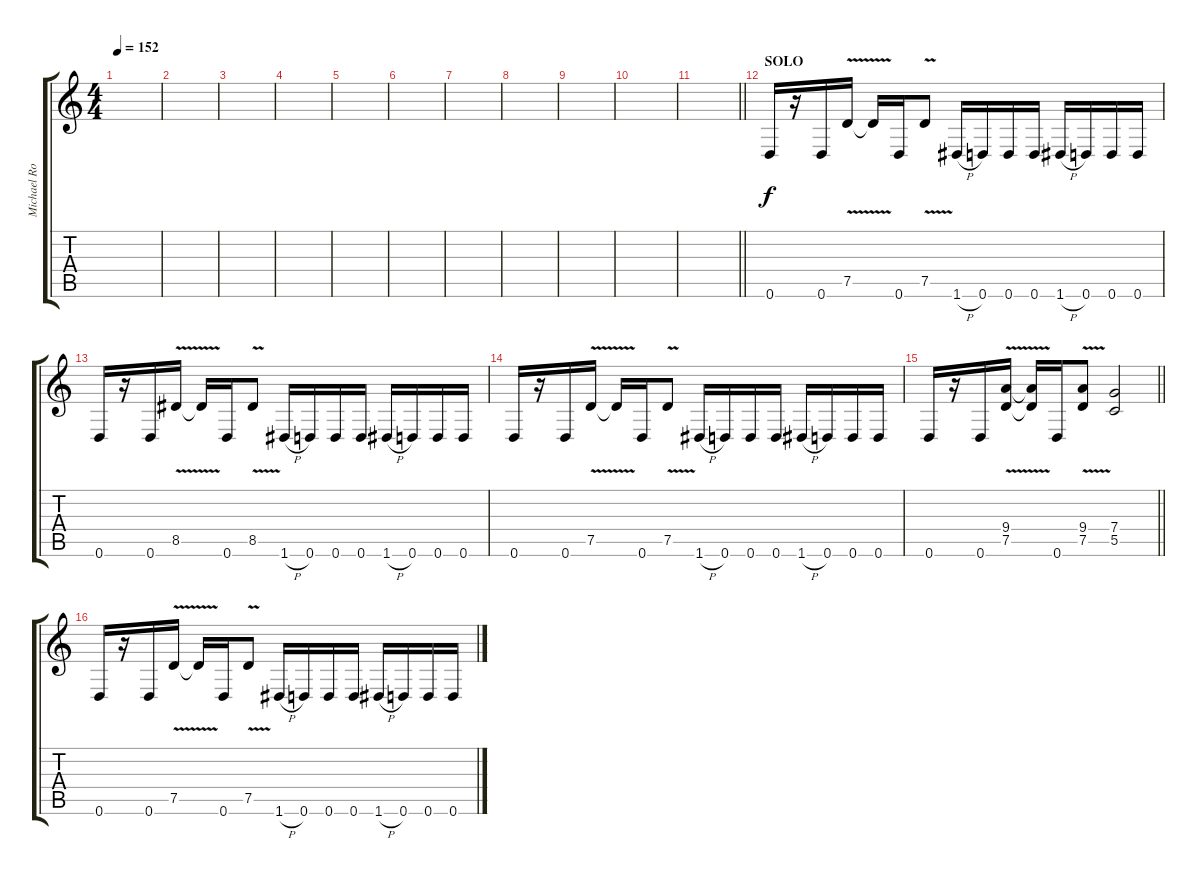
\track ("Michael Romeo 2" "Michael Ro") {instrument overdrivenguitar}
\staff {score tabs}
\tuning (D4 A3 F3 C3 G2 D2) {hide}
\ts (4 4)
\tempo 152
\clef g2
\ks c
|
|
|
|
|
|
|
|
|
|
\barLineRight lightlight
|
\section ("" "SOLO")
0.6.16 r.16 0.6.16 7.5{v}.16 7.5{t}.16 0.6.16 7.5{v}.8 1.6{h}.16 0.6.16 0.6.16 0.6.16 1.6{h}.16 0.6.16 0.6.16 0.6.16 |
0.6.16 r.16 0.6.16 8.5{v}.16 8.5{t}.16 0.6.16 8.5{v}.8 1.6{h}.16 0.6.16 0.6.16 0.6.16 1.6{h}.16 0.6.16 0.6.16 0.6.16 |
0.6.16 r.16 0.6.16 7.5{v}.16 7.5{t}.16 0.6.16 7.5{v}.8 1.6{h}.16 0.6.16 0.6.16 0.6.16 1.6{h}.16 0.6.16 0.6.16 0.6.16 |
\barLineRight lightlight
0.6.16 r.16 0.6.16 (9.4 7.5{v}).16 (9.4{t} 7.5{t}).16 0.6.16 (9.4 7.5{v}).8 (7.4 5.5).2 |
0.6.16 r.16 0.6.16 7.5{v}.16 7.5{t}.16 0.6.16 7.5{v}.8 1.6{h}.16 0.6.16 0.6.16 0.6.16 1.6{h}.16 0.6.16 0.6.16 0.6.16
